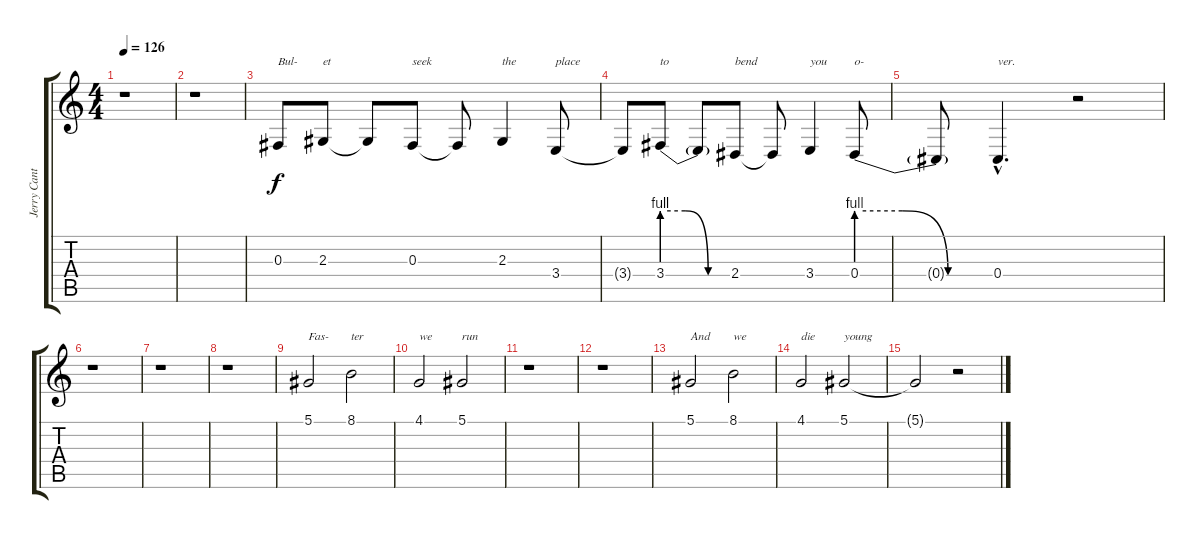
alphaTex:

\track ("Jerry Cantrell - Backing Vocals" "Jerry Cant") {instrument lead2sawtooth}
\staff {score tabs}
\tuning (Eb4 Bb3 Gb3 Db3 Ab2 Eb2) {hide}
\ts (4 4)
\tempo 126
\clef g2
\ks c
r.1{dy f} |
r.1 |
0.3.8{txt "Bul-"} 2.3.8{txt "et"} 2.3{t}.8 0.3.8{txt "seek"} 0.3{t}.8 2.3.4{txt "the"} 3.4.8{txt "place"} |
3.4{t}.8 3.4{be (custom 0 4 20 4 40 0 60 0)}.8{txt "to"} 3.4{t}.8 2.4.8{txt "bend"} 2.4{t}.8 3.4.4{txt "you"} 0.4{be (custom 0 4 20 4 40 0 60 0)}.8{txt "o-"} |
0.4{t}.8 0.4{hac}.4{d txt "ver."} r.2 |
r.1 |
r.1 |
r.1 |
5.1.2{txt "Fas-"} 8.1.2{txt "ter"} |
4.1.2{txt "we"} 5.1.2{txt "run"} |
r.1 |
r.1 |
5.1.2{txt "And"} 8.1.2{txt "we"} |
4.1.2{txt "die"} 5.1.2{txt "young"} |
5.1{t}.2 r.2
